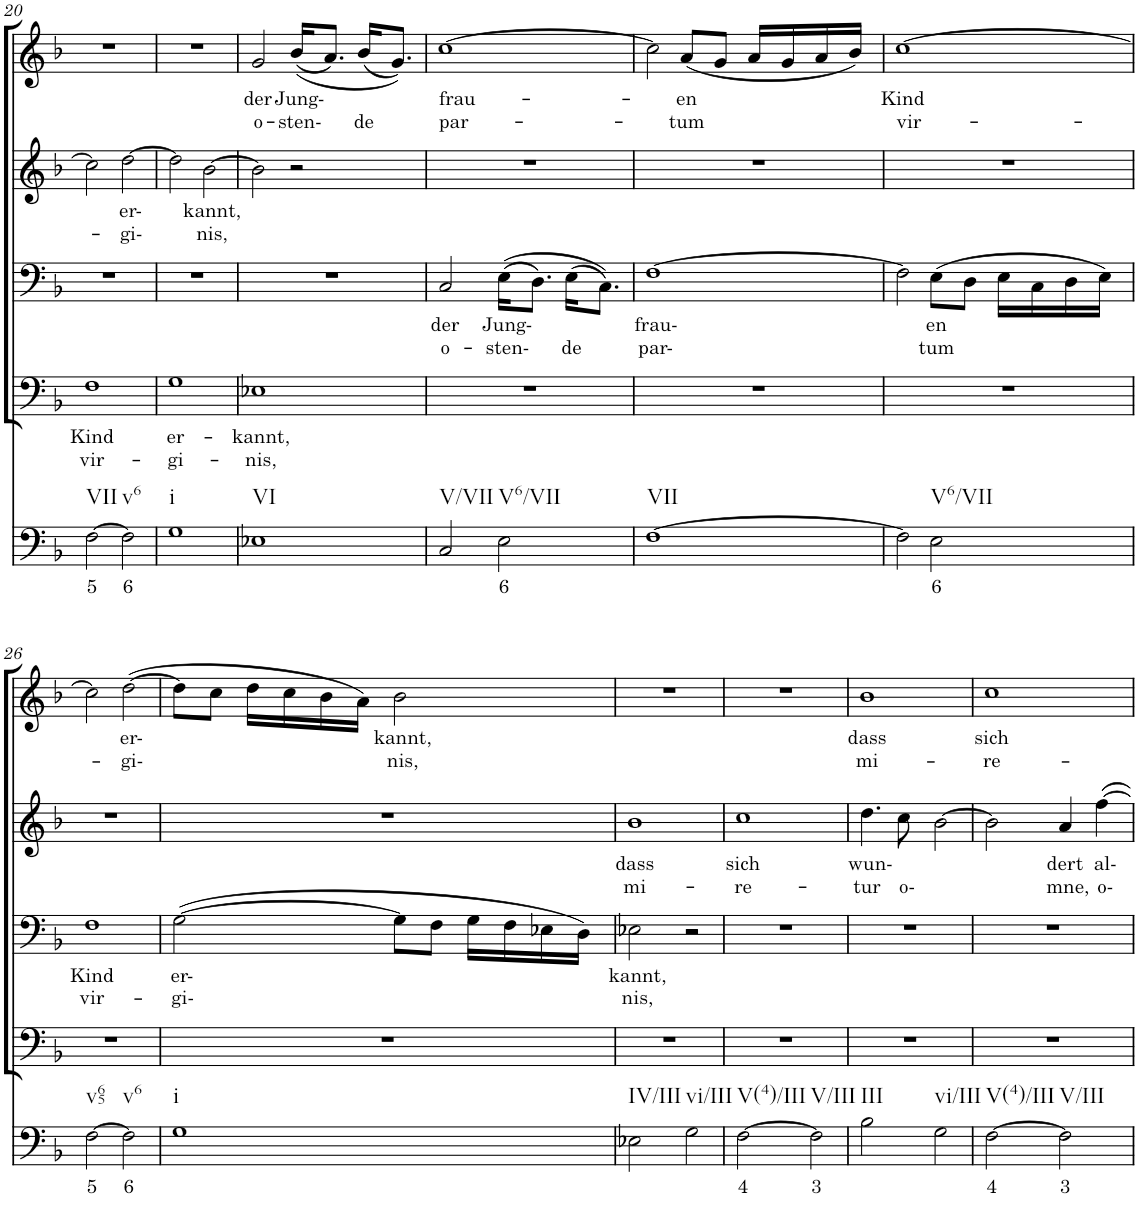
**kern	**text	**kern	**text	**text	**kern	**text	**text	**kern	**text	**text	**kern	**text	**text
*part5	*part5	*part4	*part4	*part4	*part3	*part3	*part3	*part2	*part2	*part2	*part1	*part1	*part1
*staff5	*staff5	*staff4	*staff4	*staff4	*staff3	*staff3	*staff3	*staff2	*staff2	*staff2	*staff1	*staff1	*staff1
*I"Continuo	*	*I"Bass II	*	*	*I"Bass I	*	*	*I"Soprano II	*	*	*I"Soprano I	*	*
!!LO:PB:g=z
*clefF4	*	*clefF4	*	*	*clefF4	*	*	*clefG2	*	*	*clefG2	*	*
*k[b-]	*	*k[b-]	*	*	*k[b-]	*	*	*k[b-]	*	*	*k[b-]	*	*
*M4/4	*	*M4/4	*	*	*M4/4	*	*	*M4/4	*	*	*M4/4	*	*
=20	=20	=20	=20	=20	=20	=20	=20	=20	=20	=20	=20	=20	=20
!LO:TX:b:t=VII	!	!	!	!	!	!	!	!	!	!	!	!	!
!	!LO:LY:b	!	!LO:LY:b	!LO:LY:b	!	!	!	!	!	!	!	!	!
[2F\	5	1F	Kind	vir-	1r	.	.	2cc\]	.	.	1r	.	.
!LO:TX:b:t=v6	!	!	!	!	!	!	!	!	!	!	!	!	!
!	!LO:LY:b	!	!	!	!	!	!	!	!LO:LY:b	!LO:LY:b	!	!	!
2F\]	6	.	.	.	.	.	.	[2dd\	er-	gi-	.	.	.
=21	=21	=21	=21	=21	=21	=21	=21	=21	=21	=21	=21	=21	=21
!LO:TX:b:t=i	!	!	!	!	!	!	!	!	!	!	!	!	!
!	!	!	!LO:LY:b	!LO:LY:b	!	!	!	!	!	!	!	!	!
1G	.	1G	er-	gi-	1r	.	.	2dd\]	.	.	1r	.	.
!	!	!	!	!	!	!	!	!	!LO:LY:b	!LO:LY:b	!	!	!
.	.	.	.	.	.	.	.	[2b-\	kannt,	nis,	.	.	.
=22	=22	=22	=22	=22	=22	=22	=22	=22	=22	=22	=22	=22	=22
!LO:TX:b:t=VI	!	!	!	!	!	!	!	!	!	!	!	!	!
!	!	!	!LO:LY:b	!LO:LY:b	!	!	!	!	!	!	!	!LO:LY:b	!LO:LY:b
1E-X	.	1E-X	kannt,	nis,	1r	.	.	2b-\]	.	.	2g/	der	o-
!	!	!	!	!	!	!	!	!	!	!	!	!LO:LY:b	!LO:LY:b
.	.	.	.	.	.	.	.	2r	.	.	((16b-/KL	Jung-	sten-
.	.	.	.	.	.	.	.	.	.	.	8.a/J)	.	.
!	!	!	!	!	!	!	!	!	!	!	!	!	!LO:LY:b
.	.	.	.	.	.	.	.	.	.	.	(16b-/KL	.	de
.	.	.	.	.	.	.	.	.	.	.	8.g/J))	.	.
=23	=23	=23	=23	=23	=23	=23	=23	=23	=23	=23	=23	=23	=23
!LO:TX:b:t=V/VII	!	!	!	!	!	!	!	!	!	!	!	!	!
!	!	!	!	!	!	!LO:LY:b	!LO:LY:b	!	!	!	!	!LO:LY:b	!LO:LY:b
2C/	.	1r	.	.	2C/	der	o-	1r	.	.	[1cc	frau-	par-
!LO:TX:b:t=V6/VII	!	!	!	!	!	!	!	!	!	!	!	!	!
!	!LO:LY:b	!	!	!	!	!LO:LY:b	!LO:LY:b	!	!	!	!	!	!
2E\	6	.	.	.	((16E\KL	Jung-	sten-	.	.	.	.	.	.
.	.	.	.	.	8.D\J)	.	.	.	.	.	.	.	.
!	!	!	!	!	!	!	!LO:LY:b	!	!	!	!	!	!
.	.	.	.	.	(16E\KL	.	de	.	.	.	.	.	.
.	.	.	.	.	8.C\J))	.	.	.	.	.	.	.	.
=24	=24	=24	=24	=24	=24	=24	=24	=24	=24	=24	=24	=24	=24
!LO:TX:b:t=VII	!	!	!	!	!	!	!	!	!	!	!	!	!
!	!	!	!	!	!	!LO:LY:b	!LO:LY:b	!	!	!	!	!	!
[1F	.	1r	.	.	[1F	frau-	par-	1r	.	.	2cc\]	.	.
!	!	!	!	!	!	!	!	!	!	!	!	!LO:LY:b	!LO:LY:b
.	.	.	.	.	.	.	.	.	.	.	(8a/L	en	tum
.	.	.	.	.	.	.	.	.	.	.	8g/J	.	.
.	.	.	.	.	.	.	.	.	.	.	16a/LL	.	.
.	.	.	.	.	.	.	.	.	.	.	16g/	.	.
.	.	.	.	.	.	.	.	.	.	.	16a/	.	.
.	.	.	.	.	.	.	.	.	.	.	16b-/JJ)	.	.
=25	=25	=25	=25	=25	=25	=25	=25	=25	=25	=25	=25	=25	=25
!	!	!	!	!	!	!	!	!	!	!	!	!LO:LY:b	!LO:LY:b
2F\]	.	1r	.	.	2F\]	.	.	1r	.	.	[1cc	Kind	vir-
!LO:TX:b:t=V6/VII	!	!	!	!	!	!	!	!	!	!	!	!	!
!	!LO:LY:b	!	!	!	!	!LO:LY:b	!LO:LY:b	!	!	!	!	!	!
2E\	6	.	.	.	(8E\L	en	tum	.	.	.	.	.	.
.	.	.	.	.	8D\J	.	.	.	.	.	.	.	.
.	.	.	.	.	16E\LL	.	.	.	.	.	.	.	.
.	.	.	.	.	16C\	.	.	.	.	.	.	.	.
.	.	.	.	.	16D\	.	.	.	.	.	.	.	.
.	.	.	.	.	16E\JJ)	.	.	.	.	.	.	.	.
!!LO:LB:g=z
=26	=26	=26	=26	=26	=26	=26	=26	=26	=26	=26	=26	=26	=26
!LO:TX:b:t=v65	!	!	!	!	!	!	!	!	!	!	!	!	!
!	!LO:LY:b	!	!	!	!	!LO:LY:b	!LO:LY:b	!	!	!	!	!	!
[2F\	5	1r	.	.	1F	Kind	vir-	1r	.	.	2cc\]	.	.
!LO:TX:b:t=v6	!	!	!	!	!	!	!	!	!	!	!	!	!
!	!LO:LY:b	!	!	!	!	!	!	!	!	!	!	!LO:LY:b	!LO:LY:b
2F\]	6	.	.	.	.	.	.	.	.	.	([2dd\	er-	gi-
=27	=27	=27	=27	=27	=27	=27	=27	=27	=27	=27	=27	=27	=27
!LO:TX:b:t=i	!	!	!	!	!	!	!	!	!	!	!	!	!
!	!	!	!	!	!	!LO:LY:b	!LO:LY:b	!	!	!	!	!	!
1G	.	1r	.	.	([2G\	er-	gi-	1r	.	.	8dd\L]	.	.
.	.	.	.	.	.	.	.	.	.	.	8cc\J	.	.
.	.	.	.	.	.	.	.	.	.	.	16dd\LL	.	.
.	.	.	.	.	.	.	.	.	.	.	16cc\	.	.
.	.	.	.	.	.	.	.	.	.	.	16b-\	.	.
.	.	.	.	.	.	.	.	.	.	.	16a\JJ)	.	.
!	!	!	!	!	!	!	!	!	!	!	!	!LO:LY:b	!LO:LY:b
.	.	.	.	.	8G\L]	.	.	.	.	.	2b-\	kannt,	nis,
.	.	.	.	.	8F\J	.	.	.	.	.	.	.	.
.	.	.	.	.	16G\LL	.	.	.	.	.	.	.	.
.	.	.	.	.	16F\	.	.	.	.	.	.	.	.
.	.	.	.	.	16E-X\	.	.	.	.	.	.	.	.
.	.	.	.	.	16D\JJ)	.	.	.	.	.	.	.	.
=28	=28	=28	=28	=28	=28	=28	=28	=28	=28	=28	=28	=28	=28
!LO:TX:b:t=IV/III	!	!	!	!	!	!	!	!	!	!	!	!	!
!	!	!	!	!	!	!LO:LY:b	!LO:LY:b	!	!LO:LY:b	!LO:LY:b	!	!	!
2E-X\	.	1r	.	.	2E-X\	kannt,	nis,	1b-	dass	mi-	1r	.	.
!LO:TX:b:t=vi/III	!	!	!	!	!	!	!	!	!	!	!	!	!
2G\	.	.	.	.	2r	.	.	.	.	.	.	.	.
=29	=29	=29	=29	=29	=29	=29	=29	=29	=29	=29	=29	=29	=29
!LO:TX:b:t=V(4)/III	!	!	!	!	!	!	!	!	!	!	!	!	!
!	!LO:LY:b	!	!	!	!	!	!	!	!LO:LY:b	!LO:LY:b	!	!	!
[2F\	4	1r	.	.	1r	.	.	1cc	sich	re-	1r	.	.
!LO:TX:b:t=V/III	!	!	!	!	!	!	!	!	!	!	!	!	!
!	!LO:LY:b	!	!	!	!	!	!	!	!	!	!	!	!
2F\]	3	.	.	.	.	.	.	.	.	.	.	.	.
=30	=30	=30	=30	=30	=30	=30	=30	=30	=30	=30	=30	=30	=30
!LO:TX:b:t=III	!	!	!	!	!	!	!	!	!	!	!	!	!
!	!	!	!	!	!	!	!	!	!LO:LY:b	!LO:LY:b	!	!LO:LY:b	!LO:LY:b
2B-\	.	1r	.	.	1r	.	.	4.dd\	wun-	tur	1b-	dass	mi-
!	!	!	!	!	!	!	!	!	!	!LO:LY:b	!	!	!
.	.	.	.	.	.	.	.	8cc\	.	o-	.	.	.
!LO:TX:b:t=vi/III	!	!	!	!	!	!	!	!	!	!	!	!	!
2G\	.	.	.	.	.	.	.	[2b-\	.	.	.	.	.
=31	=31	=31	=31	=31	=31	=31	=31	=31	=31	=31	=31	=31	=31
!LO:TX:b:t=V(4)/III	!	!	!	!	!	!	!	!	!	!	!	!	!
!	!LO:LY:b	!	!	!	!	!	!	!	!	!	!	!LO:LY:b	!LO:LY:b
[2F\	4	1r	.	.	1r	.	.	2b-\]	.	.	1cc	sich	re-
!LO:TX:b:t=V/III	!	!	!	!	!	!	!	!	!	!	!	!	!
!	!LO:LY:b	!	!	!	!	!	!	!	!LO:LY:b	!LO:LY:b	!	!	!
2F\]	3	.	.	.	.	.	.	4a/	dert	mne,	.	.	.
!	!	!	!	!	!	!	!	!	!LO:LY:b	!LO:LY:b	!	!	!
.	.	.	.	.	.	.	.	[4ff\	al-	o-	.	.	.
=	=	=	=	=	=	=	=	=	=	=	=	=	=
*-	*-	*-	*-	*-	*-	*-	*-	*-	*-	*-	*-	*-	*-
